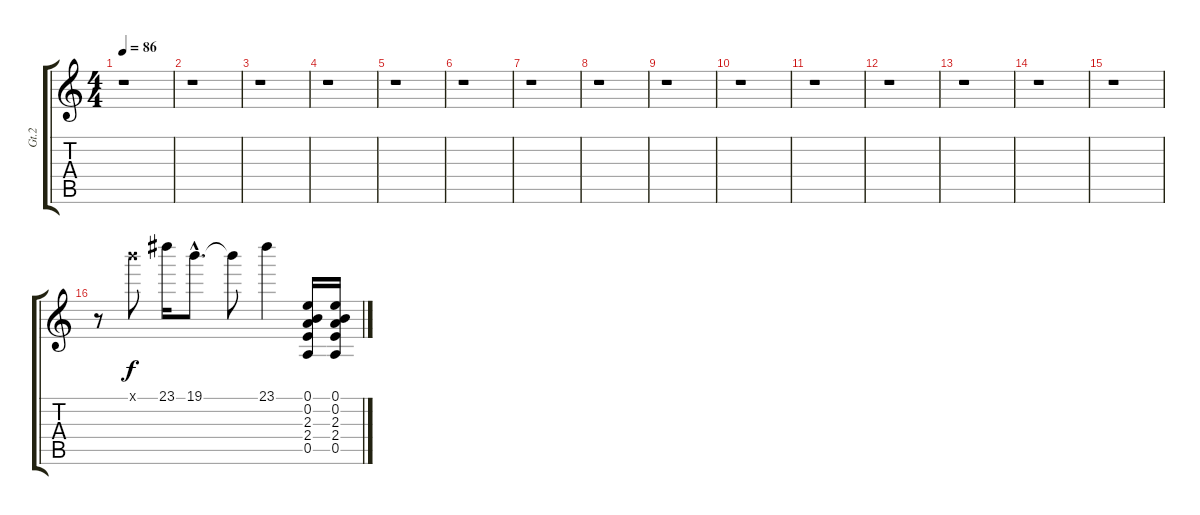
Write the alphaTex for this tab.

\track ("Gt.2" "Gt.2") {instrument distortionguitar}
\staff {score tabs}
\tuning (E4 B3 G3 D3 A2 E2) {hide}
\ts (4 4)
\tempo 86
\clef g2
\ks c
r.1{dy f} |
r.1 |
r.1 |
r.1 |
r.1 |
r.1 |
r.1 |
r.1 |
r.1 |
r.1 |
r.1 |
r.1 |
r.1 |
r.1 |
r.1 |
r.8 19.1{x}.8 23.1.16 19.1{hac}.8{d} 19.1{t}.8 23.1.4 (0.1 0.2 2.3 2.4 0.5).16 (0.1 0.2 2.3 2.4 0.5).16
